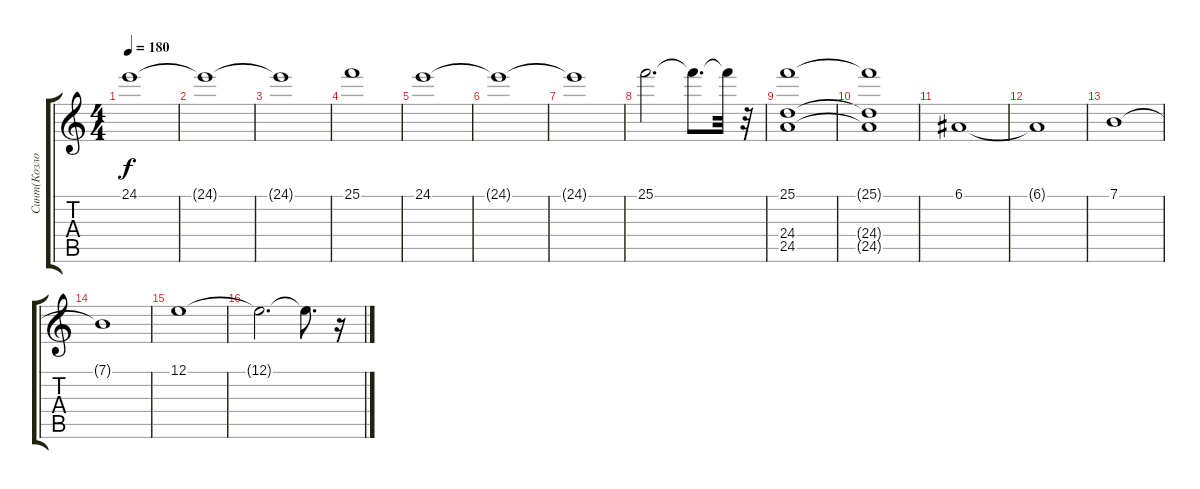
\track ("Синт(Козлов)" "Синт(Козло") {instrument drawbarorgan}
\staff {score tabs}
\tuning (E4 B3 G3 D3 A2 E2) {hide}
\ts (4 4)
\tempo 180
\clef g2
\ks c
24.1.1{dy f} |
24.1{t}.1 |
24.1{t}.1 |
25.1.1 |
24.1.1 |
24.1{t}.1 |
24.1{t}.1 |
25.1.2{d} 25.1{t}.8{d} 25.1{t}.32 r.32 |
(25.1 24.4 24.5).1 |
(25.1{t} 24.4{t} 24.5{t}).1 |
6.1.1 |
6.1{t}.1 |
7.1.1 |
7.1{t}.1 |
12.1.1 |
12.1{t}.2{d} 12.1{t}.8{d} r.16
